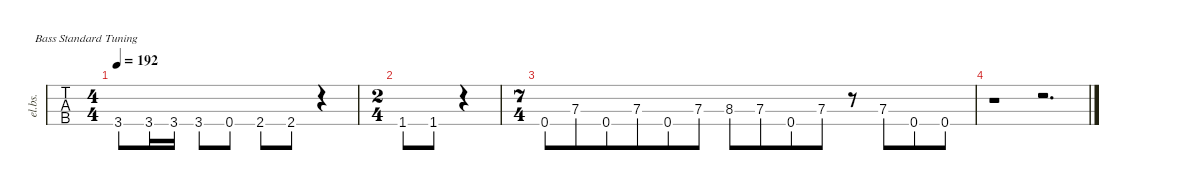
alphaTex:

\defaultSystemsLayout 4
\hideDynamics
\bracketExtendMode nobrackets
\otherSystemsTrackNameOrientation horizontal
\track ("Bass" "el.bs.") {defaultSystemsLayout 4 multiBarRest instrument electricbassfinger}
\staff {tabs}
\tuning (G2 D2 A1 E1)
\ts (4 4)
\beaming (8 2 2 2 2)
\tempo 192
\clef f4
\ks c
3.4.8{dy f} 3.4.16 3.4.16 3.4.8 0.4.8 2.4{acc #}.8 2.4{acc #}.8 r.4 |
\ts (2 4)
\beaming (8 2 2)
1.4.8 1.4.8 r.4 |
\ts (7 4)
\beaming (8 6 4 4)
0.4.8 7.3.8 0.4.8 7.3.8 0.4.8 7.3.8 8.3.8 7.3.8 0.4.8 7.3.8 r.8 7.3{ac}.8 0.4{ac}.8 0.4{ac}.8 |
r.1 r.2{d}
